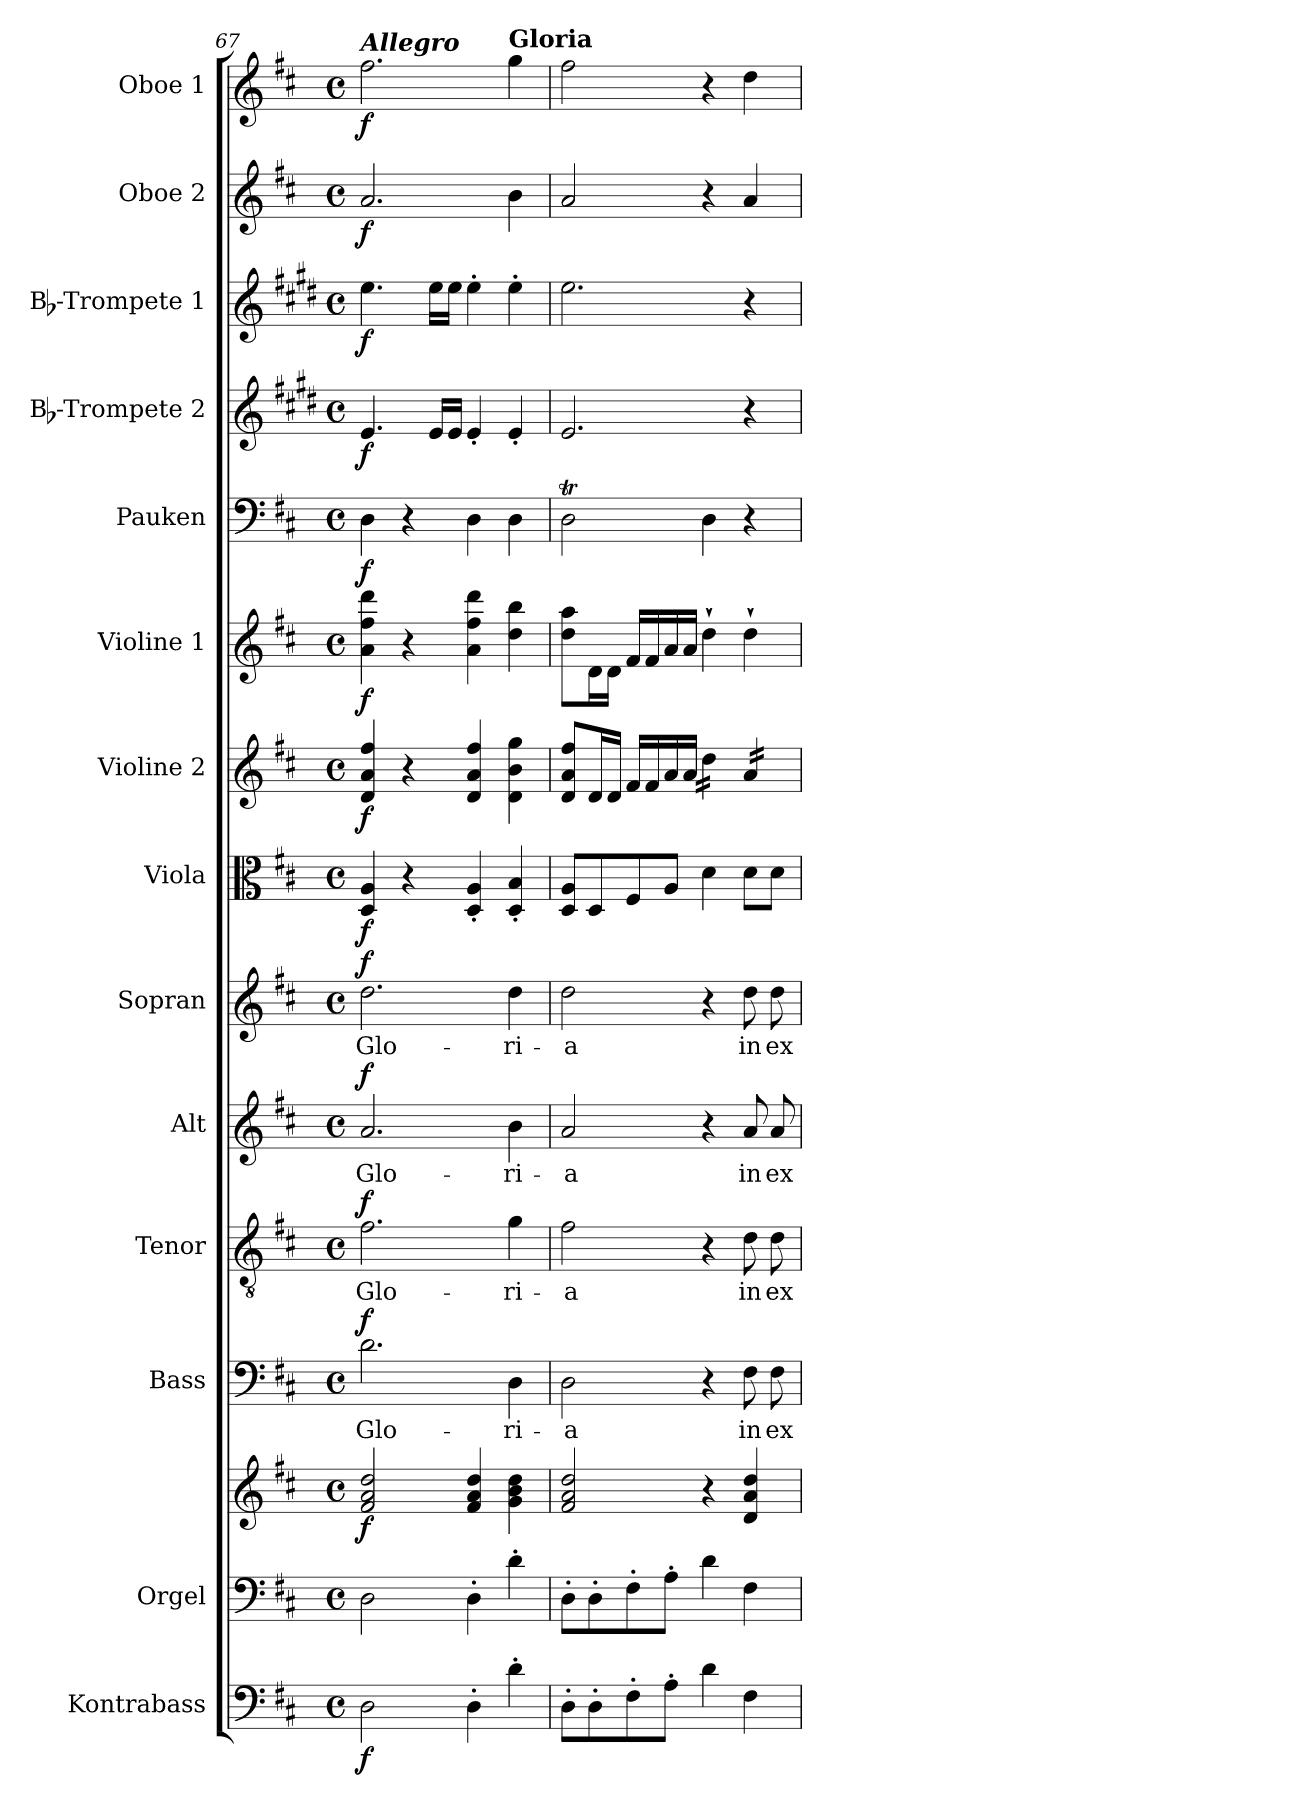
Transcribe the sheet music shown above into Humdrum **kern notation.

**kern	**dynam	**kern	**kern	**dynam	**kern	**text	**dynam	**kern	**text	**dynam	**kern	**text	**dynam	**kern	**text	**dynam	**kern	**dynam	**kern	**dynam	**kern	**dynam	**kern	**dynam	**kern	**dynam	**kern	**dynam	**kern	**dynam	**kern	**dynam
*part14	*part14	*part13	*part13	*part13	*part12	*part12	*part12	*part11	*part11	*part11	*part10	*part10	*part10	*part9	*part9	*part9	*part8	*part8	*part7	*part7	*part6	*part6	*part5	*part5	*part4	*part4	*part3	*part3	*part2	*part2	*part1	*part1
*staff15	*staff15	*staff14	*staff13	*staff13/14	*staff12	*staff12	*staff12	*staff11	*staff11	*staff11	*staff10	*staff10	*staff10	*staff9	*staff9	*staff9	*staff8	*staff8	*staff7	*staff7	*staff6	*staff6	*staff5	*staff5	*staff4	*staff4	*staff3	*staff3	*staff2	*staff2	*staff1	*staff1
*I"Kontrabass	*	*I"Orgel	*	*	*I"Bass	*	*	*I"Tenor	*	*	*I"Alt	*	*	*I"Sopran	*	*	*I"Viola	*	*I"Violine 2	*	*I"Violine 1	*	*I"Pauken	*	*I"Bb-Trompete 2	*	*I"Bb-Trompete 1	*	*I"Oboe 2	*	*I"Oboe 1	*
*I'Kb.	*	*I'Org.	*	*	*I'B.	*	*	*I'T.	*	*	*I'A.	*	*	*I'S.	*	*	*I'Vla.	*	*I'Vl. 2	*	*I'Vl. 1	*	*I'Pk.	*	*I'Bb Trp. 2	*	*I'Bb Trp. 1	*	*I'Ob. 2	*	*I'Ob. 1	*
!!LO:PB:g=z
*clefF4	*	*clefF4	*clefG2	*	*clefF4	*	*	*clefGv2	*	*	*clefG2	*	*	*clefG2	*	*	*clefC3	*	*clefG2	*	*clefG2	*	*clefF4	*	*clefG2	*	*clefG2	*	*clefG2	*	*clefG2	*
*ITrd7c12	*	*	*	*	*	*	*	*	*	*	*	*	*	*	*	*	*	*	*	*	*	*	*	*	*ITrd1c2	*	*ITrd1c2	*	*	*	*	*
*k[f#c#]	*	*k[f#c#]	*k[f#c#]	*	*k[f#c#]	*	*	*k[f#c#]	*	*	*k[f#c#]	*	*	*k[f#c#]	*	*	*k[f#c#]	*	*k[f#c#]	*	*k[f#c#]	*	*k[f#c#]	*	*k[f#c#]	*	*k[f#c#]	*	*k[f#c#]	*	*k[f#c#]	*
*D:	*	*D:	*D:	*	*D:	*	*	*D:	*	*	*D:	*	*	*D:	*	*	*D:	*	*D:	*	*D:	*	*D:	*	*D:	*	*D:	*	*D:	*	*D:	*
*M4/4	*	*M4/4	*M4/4	*	*M4/4	*	*	*M4/4	*	*	*M4/4	*	*	*M4/4	*	*	*M4/4	*	*M4/4	*	*M4/4	*	*M4/4	*	*M4/4	*	*M4/4	*	*M4/4	*	*M4/4	*
*met(c)	*	*met(c)	*met(c)	*	*met(c)	*	*	*met(c)	*	*	*met(c)	*	*	*met(c)	*	*	*met(c)	*	*met(c)	*	*met(c)	*	*met(c)	*	*met(c)	*	*met(c)	*	*met(c)	*	*met(c)	*
=67	=67	=67	=67	=67	=67	=67	=67	=67	=67	=67	=67	=67	=67	=67	=67	=67	=67	=67	=67	=67	=67	=67	=67	=67	=67	=67	=67	=67	=67	=67	=67	=67
!	!	!	!	!	!	!	!	!	!	!	!	!	!	!	!	!	!	!	!	!	!	!	!	!	!	!	!	!	!	!	!LO:TX:a:Bi:t=Allegro	!
!	!LO:DY:b	!	!	!LO:DY:b	!	!LO:LY:b	!LO:DY:a	!	!LO:LY:b	!LO:DY:a	!	!LO:LY:b	!LO:DY:a	!	!LO:LY:b	!LO:DY:a	!	!LO:DY:b	!	!LO:DY:b	!	!LO:DY:b	!	!LO:DY:b	!	!LO:DY:b	!	!LO:DY:b	!	!LO:DY:b	!	!LO:DY:b
2DD\	f	2D\	2f#/ 2a/ 2dd/	f	2.d\	Glo-	f	2.f#\	Glo-	f	2.a/	Glo-	f	2.dd\	Glo-	f	4D/ 4A/	f	4d/ 4a/ 4ff#/	f	4a\ 4ff#\ 4ddd\	f	4D\	f	4.d/	f	4.dd\	f	2.a/	f	2.ff#\	f
.	.	.	.	.	.	.	.	.	.	.	.	.	.	.	.	.	4r	.	4r	.	4r	.	4r	.	.	.	.	.	.	.	.	.
.	.	.	.	.	.	.	.	.	.	.	.	.	.	.	.	.	.	.	.	.	.	.	.	.	16d/LL	.	16dd\LL	.	.	.	.	.
.	.	.	.	.	.	.	.	.	.	.	.	.	.	.	.	.	.	.	.	.	.	.	.	.	16d/JJ	.	16dd\JJ	.	.	.	.	.
4DD'>\	.	4D'>\	4f#/ 4a/ 4dd/	.	.	.	.	.	.	.	.	.	.	.	.	.	4D/'< 4A/'<	.	4d/ 4a/ 4ff#/	.	4a\ 4ff#\ 4ddd\	.	4D\	.	4d'</	.	4dd'>\	.	.	.	.	.
!	!	!	!	!	!	!	!	!	!	!	!	!	!	!	!	!	!	!	!	!	!	!	!	!	!	!	!	!	!	!	!LO:TX:a:B:t=Gloria	!
!	!	!	!	!	!	!LO:LY:b	!	!	!LO:LY:b	!	!	!LO:LY:b	!	!	!LO:LY:b	!	!	!	!	!	!	!	!	!	!	!	!	!	!	!	!	!
4D'>\	.	4d'>\	4g\ 4b\ 4dd\	.	4D\	-ri-	.	4g\	-ri-	.	4b\	-ri-	.	4dd\	-ri-	.	4D/'< 4B/'<	.	4d\ 4b\ 4gg\	.	4dd\ 4bb\	.	4D\	.	4d'</	.	4dd'>\	.	4b\	.	4gg\	.
=68	=68	=68	=68	=68	=68	=68	=68	=68	=68	=68	=68	=68	=68	=68	=68	=68	=68	=68	=68	=68	=68	=68	=68	=68	=68	=68	=68	=68	=68	=68	=68	=68
!	!	!	!	!	!	!LO:LY:b	!	!	!LO:LY:b	!	!	!LO:LY:b	!	!	!LO:LY:b	!	!	!	!	!	!	!	!	!	!	!	!	!	!	!	!	!
8DD'>\L	.	8D'>\L	2f#/ 2a/ 2dd/	.	2D\	-a	.	2f#\	-a	.	2a/	-a	.	2dd\	-a	.	8D/ 8A/L	.	8d/ 8a/ 8ff#/L	.	8dd\ 8aa\L	.	2DT\	.	2.d/	.	2.dd\	.	2a/	.	2ff#\	.
8DD'>\	.	8D'>\	.	.	.	.	.	.	.	.	.	.	.	.	.	.	8D/	.	16d/L	.	16d\L	.	.	.	.	.	.	.	.	.	.	.
.	.	.	.	.	.	.	.	.	.	.	.	.	.	.	.	.	.	.	16d/JJ	.	16d\JJ	.	.	.	.	.	.	.	.	.	.	.
8FF#'>\	.	8F#'>\	.	.	.	.	.	.	.	.	.	.	.	.	.	.	8F#/	.	16f#/LL	.	16f#/LL	.	.	.	.	.	.	.	.	.	.	.
.	.	.	.	.	.	.	.	.	.	.	.	.	.	.	.	.	.	.	16f#/	.	16f#/	.	.	.	.	.	.	.	.	.	.	.
8AA'>\J	.	8A'>\J	.	.	.	.	.	.	.	.	.	.	.	.	.	.	8A/J	.	16a/	.	16a/	.	.	.	.	.	.	.	.	.	.	.
.	.	.	.	.	.	.	.	.	.	.	.	.	.	.	.	.	.	.	16a/JJ	.	16a/JJ	.	.	.	.	.	.	.	.	.	.	.
*	*	*	*	*	*	*	*	*	*	*	*	*	*	*	*	*	*	*	*tremolo	*	*	*	*	*	*	*	*	*	*	*	*	*
4D\	.	4d\	4r	.	4r	.	.	4r	.	.	4r	.	.	4r	.	.	4d\	.	16dd\LL	.	4dd`>\	.	4D\	.	.	.	.	.	4r	.	4r	.
.	.	.	.	.	.	.	.	.	.	.	.	.	.	.	.	.	.	.	16dd\	.	.	.	.	.	.	.	.	.	.	.	.	.
.	.	.	.	.	.	.	.	.	.	.	.	.	.	.	.	.	.	.	16dd\	.	.	.	.	.	.	.	.	.	.	.	.	.
.	.	.	.	.	.	.	.	.	.	.	.	.	.	.	.	.	.	.	16dd\JJ	.	.	.	.	.	.	.	.	.	.	.	.	.
!	!	!	!	!	!	!LO:LY:b	!	!	!LO:LY:b	!	!	!LO:LY:b	!	!	!LO:LY:b	!	!	!	!	!	!	!	!	!	!	!	!	!	!	!	!	!
4FF#\	.	4F#\	4d/ 4a/ 4dd/	.	8F#\	in	.	8d\	in	.	8a/	in	.	8dd\	in	.	8d\L	.	16a/LL	.	4dd`>\	.	4r	.	4r	.	4r	.	4a/	.	4dd\	.
.	.	.	.	.	.	.	.	.	.	.	.	.	.	.	.	.	.	.	16a/	.	.	.	.	.	.	.	.	.	.	.	.	.
!	!	!	!	!	!	!LO:LY:b	!	!	!LO:LY:b	!	!	!LO:LY:b	!	!	!LO:LY:b	!	!	!	!	!	!	!	!	!	!	!	!	!	!	!	!	!
.	.	.	.	.	8F#\	ex-	.	8d\	ex-	.	8a/	ex-	.	8dd\	ex-	.	8d\J	.	16a/	.	.	.	.	.	.	.	.	.	.	.	.	.
.	.	.	.	.	.	.	.	.	.	.	.	.	.	.	.	.	.	.	16a/JJ	.	.	.	.	.	.	.	.	.	.	.	.	.
*	*	*	*	*	*	*	*	*	*	*	*	*	*	*	*	*	*	*	*Xtremolo	*	*	*	*	*	*	*	*	*	*	*	*	*
=	=	=	=	=	=	=	=	=	=	=	=	=	=	=	=	=	=	=	=	=	=	=	=	=	=	=	=	=	=	=	=	=
*-	*-	*-	*-	*-	*-	*-	*-	*-	*-	*-	*-	*-	*-	*-	*-	*-	*-	*-	*-	*-	*-	*-	*-	*-	*-	*-	*-	*-	*-	*-	*-	*-
